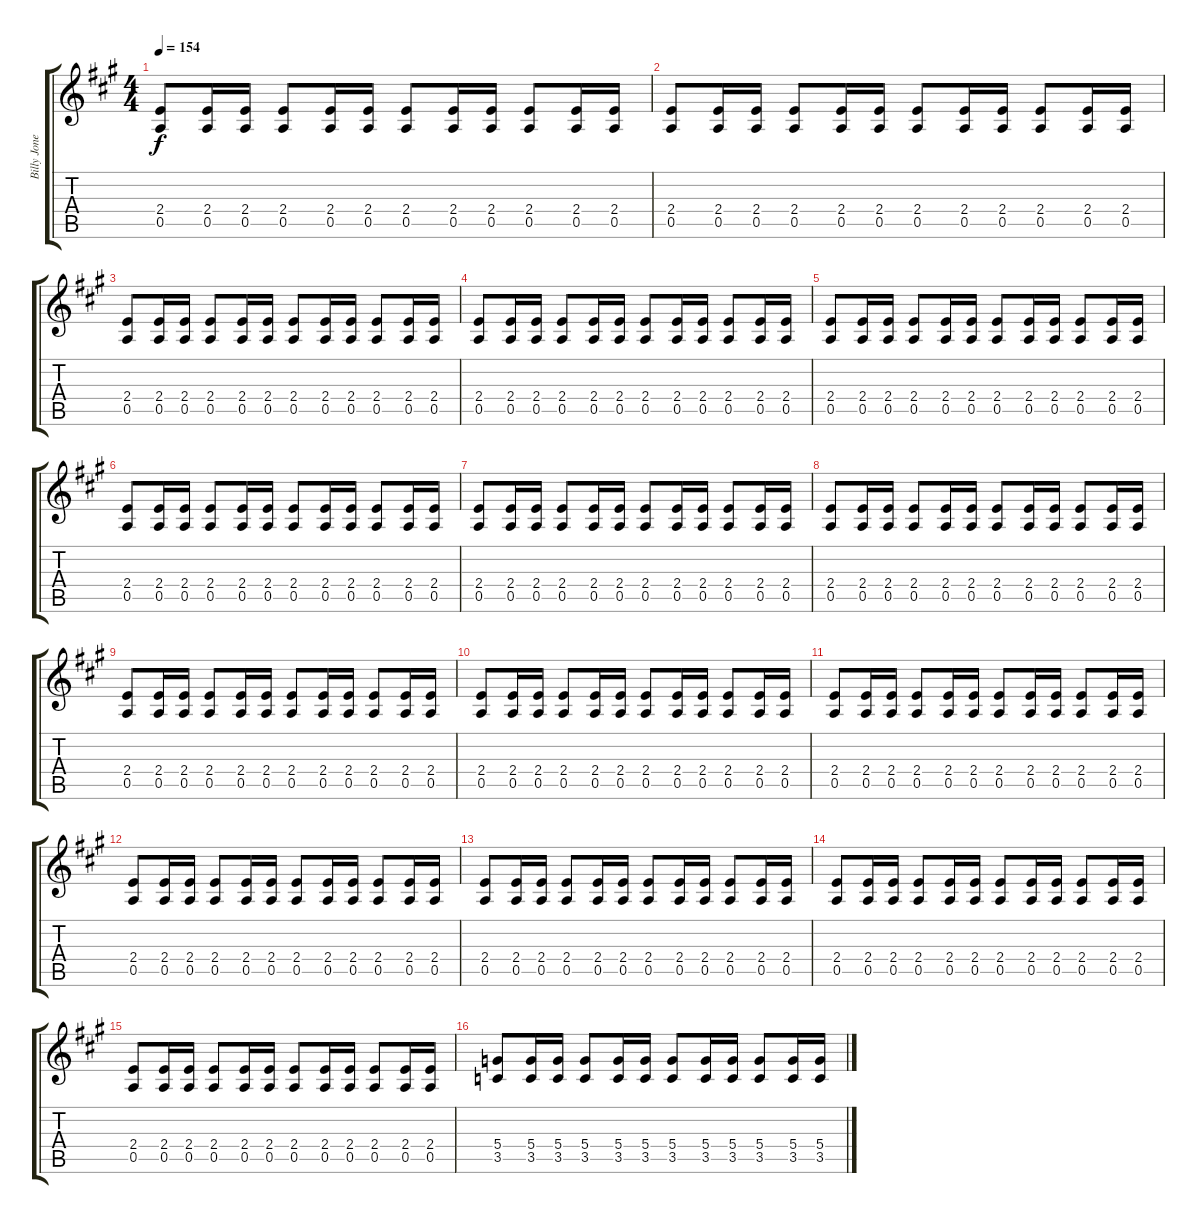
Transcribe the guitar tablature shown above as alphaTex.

\track ("Billy Jones Guitar" "Billy Jone") {instrument electricguitarclean}
\staff {score tabs}
\tuning (E4 B3 G3 D3 A2 E2) {hide}
\ts (4 4)
\tempo 154
\clef g2
\ks f#minor
(2.4 0.5).8{dy f volume 11 balance 0} (2.4 0.5).16 (2.4 0.5).16 (2.4 0.5).8 (2.4 0.5).16 (2.4 0.5).16 (2.4 0.5).8 (2.4 0.5).16 (2.4 0.5).16 (2.4 0.5).8 (2.4 0.5).16 (2.4 0.5).16 |
(2.4 0.5).8 (2.4 0.5).16 (2.4 0.5).16 (2.4 0.5).8 (2.4 0.5).16 (2.4 0.5).16 (2.4 0.5).8 (2.4 0.5).16 (2.4 0.5).16 (2.4 0.5).8 (2.4 0.5).16 (2.4 0.5).16 |
(2.4 0.5).8 (2.4 0.5).16 (2.4 0.5).16 (2.4 0.5).8 (2.4 0.5).16 (2.4 0.5).16 (2.4 0.5).8 (2.4 0.5).16 (2.4 0.5).16 (2.4 0.5).8 (2.4 0.5).16 (2.4 0.5).16 |
(2.4 0.5).8 (2.4 0.5).16 (2.4 0.5).16 (2.4 0.5).8 (2.4 0.5).16 (2.4 0.5).16 (2.4 0.5).8 (2.4 0.5).16 (2.4 0.5).16 (2.4 0.5).8 (2.4 0.5).16 (2.4 0.5).16 |
(2.4 0.5).8 (2.4 0.5).16 (2.4 0.5).16 (2.4 0.5).8 (2.4 0.5).16 (2.4 0.5).16 (2.4 0.5).8 (2.4 0.5).16 (2.4 0.5).16 (2.4 0.5).8 (2.4 0.5).16 (2.4 0.5).16 |
(2.4 0.5).8 (2.4 0.5).16 (2.4 0.5).16 (2.4 0.5).8 (2.4 0.5).16 (2.4 0.5).16 (2.4 0.5).8 (2.4 0.5).16 (2.4 0.5).16 (2.4 0.5).8 (2.4 0.5).16 (2.4 0.5).16 |
(2.4 0.5).8 (2.4 0.5).16 (2.4 0.5).16 (2.4 0.5).8 (2.4 0.5).16 (2.4 0.5).16 (2.4 0.5).8 (2.4 0.5).16 (2.4 0.5).16 (2.4 0.5).8 (2.4 0.5).16 (2.4 0.5).16 |
(2.4 0.5).8 (2.4 0.5).16 (2.4 0.5).16 (2.4 0.5).8 (2.4 0.5).16 (2.4 0.5).16 (2.4 0.5).8 (2.4 0.5).16 (2.4 0.5).16 (2.4 0.5).8 (2.4 0.5).16 (2.4 0.5).16 |
(2.4 0.5).8 (2.4 0.5).16 (2.4 0.5).16 (2.4 0.5).8 (2.4 0.5).16 (2.4 0.5).16 (2.4 0.5).8 (2.4 0.5).16 (2.4 0.5).16 (2.4 0.5).8 (2.4 0.5).16 (2.4 0.5).16 |
(2.4 0.5).8 (2.4 0.5).16 (2.4 0.5).16 (2.4 0.5).8 (2.4 0.5).16 (2.4 0.5).16 (2.4 0.5).8 (2.4 0.5).16 (2.4 0.5).16 (2.4 0.5).8 (2.4 0.5).16 (2.4 0.5).16 |
(2.4 0.5).8 (2.4 0.5).16 (2.4 0.5).16 (2.4 0.5).8 (2.4 0.5).16 (2.4 0.5).16 (2.4 0.5).8 (2.4 0.5).16 (2.4 0.5).16 (2.4 0.5).8 (2.4 0.5).16 (2.4 0.5).16 |
(2.4 0.5).8 (2.4 0.5).16 (2.4 0.5).16 (2.4 0.5).8 (2.4 0.5).16 (2.4 0.5).16 (2.4 0.5).8 (2.4 0.5).16 (2.4 0.5).16 (2.4 0.5).8 (2.4 0.5).16 (2.4 0.5).16 |
(2.4 0.5).8 (2.4 0.5).16 (2.4 0.5).16 (2.4 0.5).8 (2.4 0.5).16 (2.4 0.5).16 (2.4 0.5).8 (2.4 0.5).16 (2.4 0.5).16 (2.4 0.5).8 (2.4 0.5).16 (2.4 0.5).16 |
(2.4 0.5).8 (2.4 0.5).16 (2.4 0.5).16 (2.4 0.5).8 (2.4 0.5).16 (2.4 0.5).16 (2.4 0.5).8 (2.4 0.5).16 (2.4 0.5).16 (2.4 0.5).8 (2.4 0.5).16 (2.4 0.5).16 |
(2.4 0.5).8 (2.4 0.5).16 (2.4 0.5).16 (2.4 0.5).8 (2.4 0.5).16 (2.4 0.5).16 (2.4 0.5).8 (2.4 0.5).16 (2.4 0.5).16 (2.4 0.5).8 (2.4 0.5).16 (2.4 0.5).16 |
(5.4 3.5).8 (5.4 3.5).16 (5.4 3.5).16 (5.4 3.5).8 (5.4 3.5).16 (5.4 3.5).16 (5.4 3.5).8 (5.4 3.5).16 (5.4 3.5).16 (5.4 3.5).8 (5.4 3.5).16 (5.4 3.5).16
